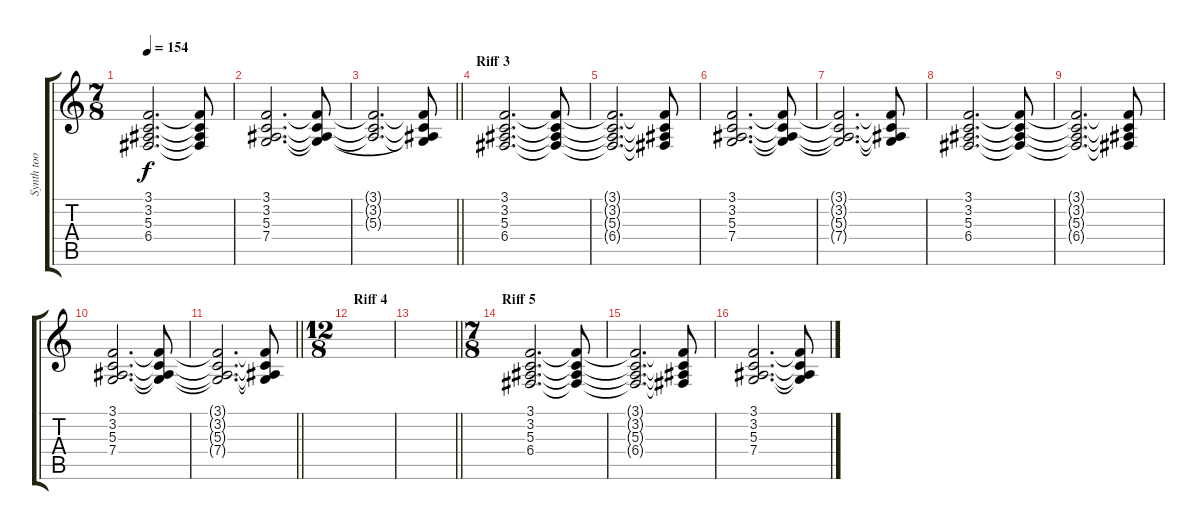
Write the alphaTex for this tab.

\track ("Synth too" "Synth too") {instrument lead2sawtooth}
\staff {score tabs}
\tuning (D4 A3 F3 C3 G2 C2) {hide}
\ts (7 8)
\tempo 154
\clef g2
\ks c
(3.1{t} 3.2{t} 5.3{t} 6.4{t}).2{d dy f} (3.1{t} 3.2{t} 5.3{t} 6.4{t}).8 |
(3.1 3.2 5.3 7.4).2{d} (3.1{t} 3.2{t} 5.3{t} 7.4{t}).8 |
\barLineRight lightlight
(3.1{t} 3.2{t} 5.3{t}).2{d} (3.1{t} 3.2{t} 5.3{t} 7.4{t}).8 |
\section ("" "Riff 3")
(3.1 3.2 5.3 6.4).2{d} (3.1{t} 3.2{t} 5.3{t} 6.4{t}).8 |
(3.1{t} 3.2{t} 5.3{t} 6.4{t}).2{d} (3.1{t} 3.2{t} 5.3{t} 6.4{t}).8 |
(3.1 3.2 5.3 7.4).2{d} (3.1{t} 3.2{t} 5.3{t} 7.4{t}).8 |
(3.1{t} 3.2{t} 5.3{t} 7.4{t}).2{d} (3.1{t} 3.2{t} 5.3{t} 7.4{t}).8 |
(3.1 3.2 5.3 6.4).2{d} (3.1{t} 3.2{t} 5.3{t} 6.4{t}).8 |
(3.1{t} 3.2{t} 5.3{t} 6.4{t}).2{d} (3.1{t} 3.2{t} 5.3{t} 6.4{t}).8 |
(3.1 3.2 5.3 7.4).2{d} (3.1{t} 3.2{t} 5.3{t} 7.4{t}).8 |
\barLineRight lightlight
(3.1{t} 3.2{t} 5.3{t} 7.4{t}).2{d} (3.1{t} 3.2{t} 5.3{t} 7.4{t}).8 |
\ts (12 8)
\section ("" "Riff 4")
|
\barLineRight lightlight
|
\ts (7 8)
\section ("" "Riff 5")
(3.1 3.2 5.3 6.4).2{d} (3.1{t} 3.2{t} 5.3{t} 6.4{t}).8 |
(3.1{t} 3.2{t} 5.3{t} 6.4{t}).2{d} (3.1{t} 3.2{t} 5.3{t} 6.4{t}).8 |
(3.1 3.2 5.3 7.4).2{d} (3.1{t} 3.2{t} 5.3{t} 7.4{t}).8
